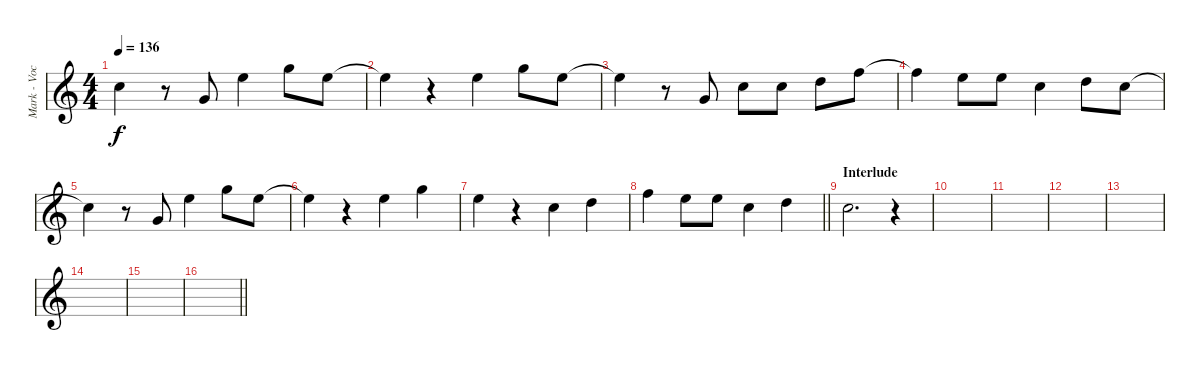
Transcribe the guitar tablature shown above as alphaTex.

\track ("Mark - Vocals" "Mark - Voc") {instrument overdrivenguitar}
\staff {score}
\tuning (E4 B3 G3 D3 A2 E2) {hide}
\ts (4 4)
\tempo 136
\clef g2
\ks c
1.2{t}.4{dy f} r.8 0.3.8 0.1.4 3.1.8 0.1.8 |
0.1{t}.4 r.4 0.1.4 3.1.8 0.1.8 |
0.1{t}.4 r.8 0.3.8 1.2.8 1.2.8 3.2.8 1.1.8 |
1.1{t}.4 0.1.8 0.1.8 1.2.4 3.2.8 1.2.8 |
1.2{t}.4 r.8 0.3.8 0.1.4 3.1.8 0.1.8 |
0.1{t}.4 r.4 0.1.4 3.1.4 |
0.1.4 r.4 1.2.4 3.2.4 |
\barLineRight lightlight
1.1.4 0.1.8 0.1.8 1.2.4 3.2.4 |
\section ("" "Interlude")
1.2.2{d} r.4 |
|
|
|
|
|
|
\barLineRight lightlight
